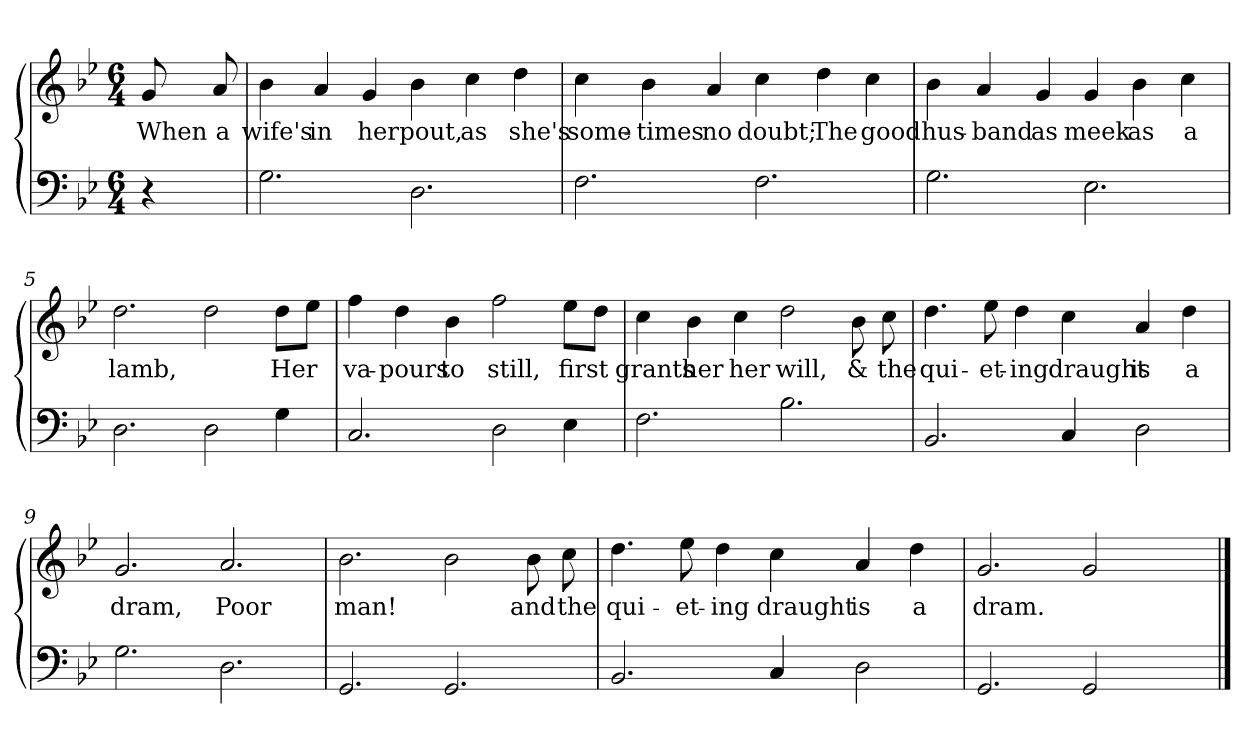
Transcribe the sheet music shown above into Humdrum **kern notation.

**kern	**kern	**text
*part2	*part1	*part1
*staff2	*staff1	*staff1
*clefF4	*clefG2	*
*k[b-e-]	*k[b-e-]	*
*g:	*g:	*
*M6/4	*M6/4	*
=1	=1	=1
4r	8g/	When
.	8a/	a
=2	=2	=2
2.G\	4b-\	wife's
.	4a/	in
.	4g/	her
2.D\	4b-\	pout,
.	4cc\	as
.	4dd\	she's
=3	=3	=3
2.F\	4cc\	some-
.	4b-\	-times
.	4a/	no
2.F\	4cc\	doubt;
.	4dd\	The
.	4cc\	good
=4	=4	=4
2.G\	4b-\	hus-
.	4a/	-band
.	4g/	as
2.E-\	4g/	meek
.	4b-\	as
.	4cc\	a
!!LO:LB:g=z
=5	=5	=5
2.D\	2.dd\	lamb,
2D\	2dd\	.
4G\	8dd\L	Her
.	8ee-\J	.
=6	=6	=6
2.C/	4ff\	va-
.	4dd\	-pours
.	4b-\	to
2D\	2ff\	still,
4E-\	8ee-\L	first
.	8dd\J	.
=7	=7	=7
2.F\	4cc\	grants
.	4b-\	her
.	4cc\	her
2.B-\	2dd\	will,
.	8b-\	&
.	8cc\	the
=8	=8	=8
2.BB-/	4.dd\	qui-
.	8ee-\	-et-
.	4dd\	-ing
4C/	4cc\	draught
2D\	4a/	is
.	4dd\	a
!!LO:LB:g=z
=9	=9	=9
2.G\	2.g/	dram,
2.D\	2.a/	Poor
=10	=10	=10
2.GG/	2.b-\	man!
2.GG/	2b-\	.
.	8b-\	and
.	8cc\	the
=11	=11	=11
2.BB-/	4.dd\	qui-
.	8ee-\	-et-
.	4dd\	-ing
4C/	4cc\	draught
2D\	4a/	is
.	4dd\	a
=12	=12	=12
2.GG/	2.g/	dram.
2GG/	2g/	.
4ryy	4ryy	.
==	==	==
*-	*-	*-
